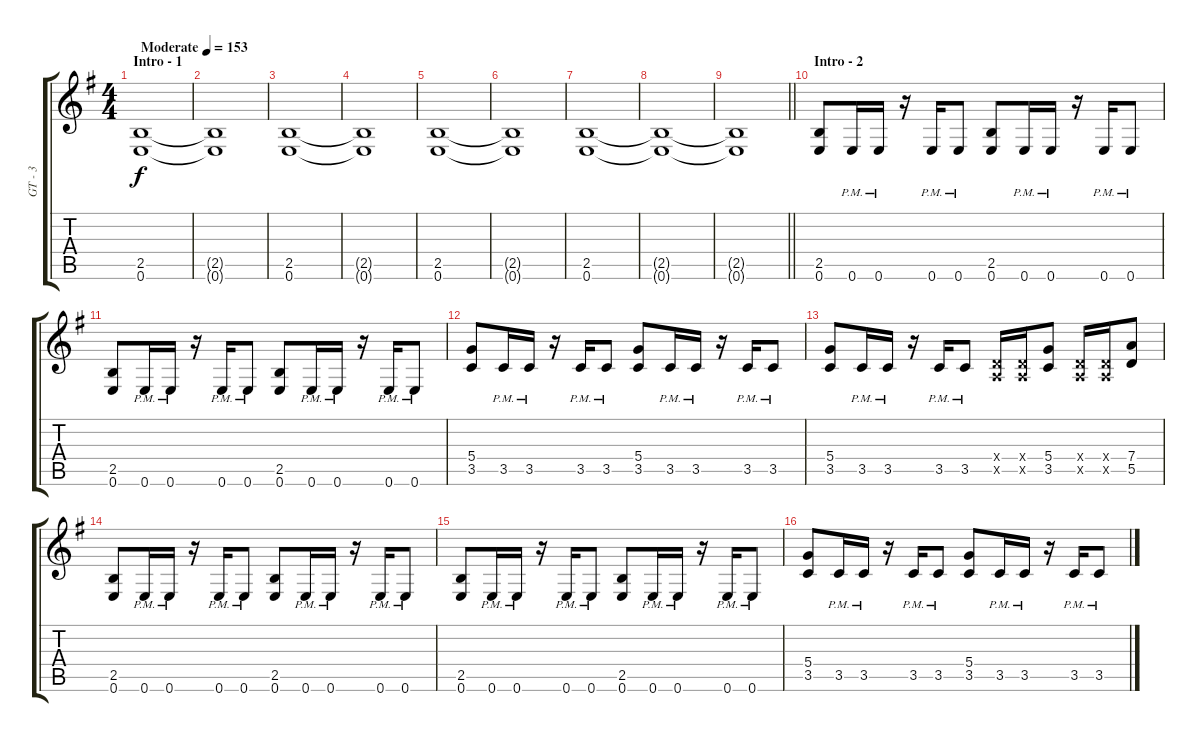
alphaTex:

\track ("GT - 3" "GT - 3") {instrument distortionguitar}
\staff {score tabs}
\tuning (E4 B3 G3 D3 A2 E2) {hide}
\ts (4 4)
\section ("" "Intro - 1")
\tempo (153 "Moderate")
\clef g2
\ks g
(2.5 0.6).1{dy f instrument distortionguitar} |
(2.5{t} 0.6{t}).1 |
(2.5 0.6).1 |
(2.5{t} 0.6{t}).1 |
(2.5 0.6).1 |
(2.5{t} 0.6{t}).1 |
(2.5 0.6).1 |
(2.5{t} 0.6{t}).1 |
\barLineRight lightlight
(2.5{t} 0.6{t}).1 |
\section ("" "Intro - 2")
(2.5 0.6).8 0.6{pm}.16 0.6{pm}.16 r.16 0.6{pm}.16 0.6{pm}.8 (2.5 0.6).8 0.6{pm}.16 0.6{pm}.16 r.16 0.6{pm}.16 0.6{pm}.8 |
(2.5 0.6).8 0.6{pm}.16 0.6{pm}.16 r.16 0.6{pm}.16 0.6{pm}.8 (2.5 0.6).8 0.6{pm}.16 0.6{pm}.16 r.16 0.6{pm}.16 0.6{pm}.8 |
(5.4 3.5).8 3.5{pm}.16 3.5{pm}.16 r.16 3.5{pm}.16 3.5{pm}.8 (5.4 3.5).8 3.5{pm}.16 3.5{pm}.16 r.16 3.5{pm}.16 3.5{pm}.8 |
(5.4 3.5).8 3.5{pm}.16 3.5{pm}.16 r.16 3.5{pm}.16 3.5{pm}.8 (0.4{x} 0.5{x}).16 (0.4{x} 0.5{x}).16 (5.4 3.5).8 (0.4{x} 0.5{x}).16 (0.4{x} 0.5{x}).16 (7.4 5.5).8 |
(2.5 0.6).8 0.6{pm}.16 0.6{pm}.16 r.16 0.6{pm}.16 0.6{pm}.8 (2.5 0.6).8 0.6{pm}.16 0.6{pm}.16 r.16 0.6{pm}.16 0.6{pm}.8 |
(2.5 0.6).8 0.6{pm}.16 0.6{pm}.16 r.16 0.6{pm}.16 0.6{pm}.8 (2.5 0.6).8 0.6{pm}.16 0.6{pm}.16 r.16 0.6{pm}.16 0.6{pm}.8 |
(5.4 3.5).8 3.5{pm}.16 3.5{pm}.16 r.16 3.5{pm}.16 3.5{pm}.8 (5.4 3.5).8 3.5{pm}.16 3.5{pm}.16 r.16 3.5{pm}.16 3.5{pm}.8
